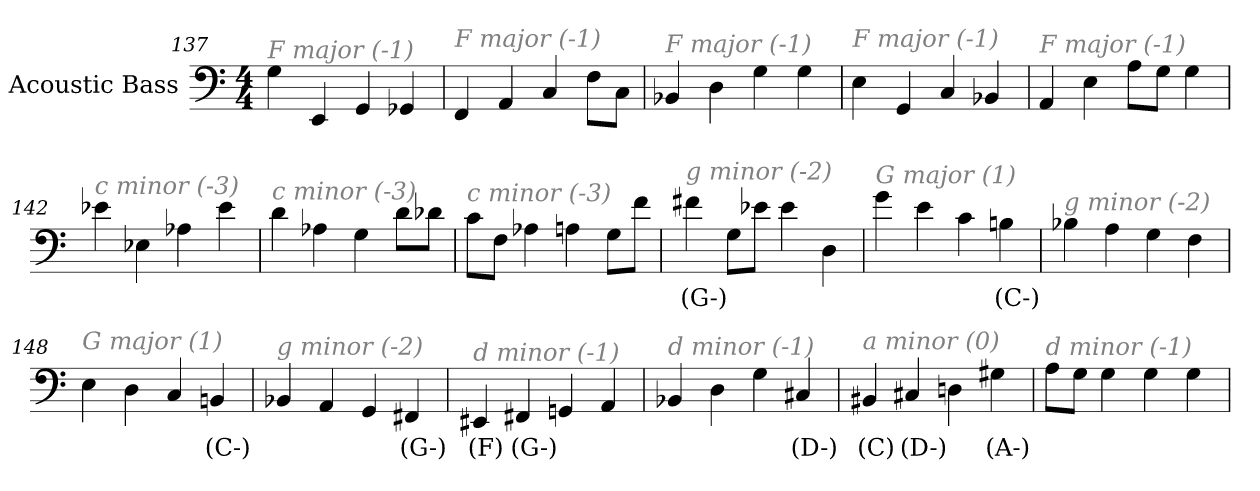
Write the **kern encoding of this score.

**kern	**text
*part1	*part1
*staff1	*staff1
*I"Acoustic Bass	*
*clefF4	*
*ITrd7c12	*
*k[]	*
*C:	*
*M4/4	*
=137	=137
!LO:TX:i:color=#808080:t=F major (-1)	!
4GG	.
4EEE	.
4GGG	.
4GGG-X	.
=138	=138
!LO:TX:i:color=#808080:t=F major (-1)	!
4FFF	.
4AAA	.
4CC	.
8FFL	.
8CCJ	.
=139	=139
!LO:TX:i:color=#808080:t=F major (-1)	!
4BBB-X	.
4DD	.
4GG	.
4GG	.
=140	=140
!LO:TX:i:color=#808080:t=F major (-1)	!
4EE	.
4GGG	.
4CC	.
4BBB-X	.
=141	=141
!LO:TX:i:color=#808080:t=F major (-1)	!
4AAA	.
4EE	.
8AAL	.
8GGJ	.
4GG	.
=142	=142
!LO:TX:i:color=#808080:t=c minor (-3)	!
4E-X	.
4EE-X	.
4AA-X	.
4E-	.
=143	=143
!LO:TX:i:color=#808080:t=c minor (-3)	!
4D	.
4AA-X	.
4GG	.
8DL	.
8D-XJ	.
=144	=144
!LO:TX:i:color=#808080:t=c minor (-3)	!
8CL	.
8FFJ	.
4AA-X	.
4AAn	.
8GGL	.
8FJ	.
=145	=145
!LO:TX:i:color=#808080:t=g minor (-2)	!
4F#Xi	(G-)
8GGL	.
8E-XJ	.
4E-	.
4DD	.
=146	=146
!LO:TX:i:color=#808080:t=G major (1)	!
4G	.
4E	.
4C	.
4BBni	(C-)
=147	=147
!LO:TX:i:color=#808080:t=g minor (-2)	!
4BB-X	.
4AA	.
4GG	.
4FF	.
=148	=148
!LO:TX:i:color=#808080:t=G major (1)	!
4EE	.
4DD	.
4CC	.
4BBBni	(C-)
=149	=149
!LO:TX:i:color=#808080:t=g minor (-2)	!
4BBB-X	.
4AAA	.
4GGG	.
4FFF#Xi	(G-)
=150	=150
!LO:TX:i:color=#808080:t=d minor (-1)	!
4EEE#Xj	(F)
4FFF#Xi	(G-)
4GGGn	.
4AAA	.
=151	=151
!LO:TX:i:color=#808080:t=d minor (-1)	!
4BBB-X	.
4DD	.
4GG	.
4CC#Xi	(D-)
=152	=152
!LO:TX:i:color=#808080:t=a minor (0)	!
4BBB#Xj	(C)
4CC#Xi	(D-)
4DDn	.
4GG#Xi	(A-)
=153	=153
!LO:TX:i:color=#808080:t=d minor (-1)	!
8AAL	.
8GGJ	.
4GG	.
4GG	.
4GG	.
=	=
*-	*-
